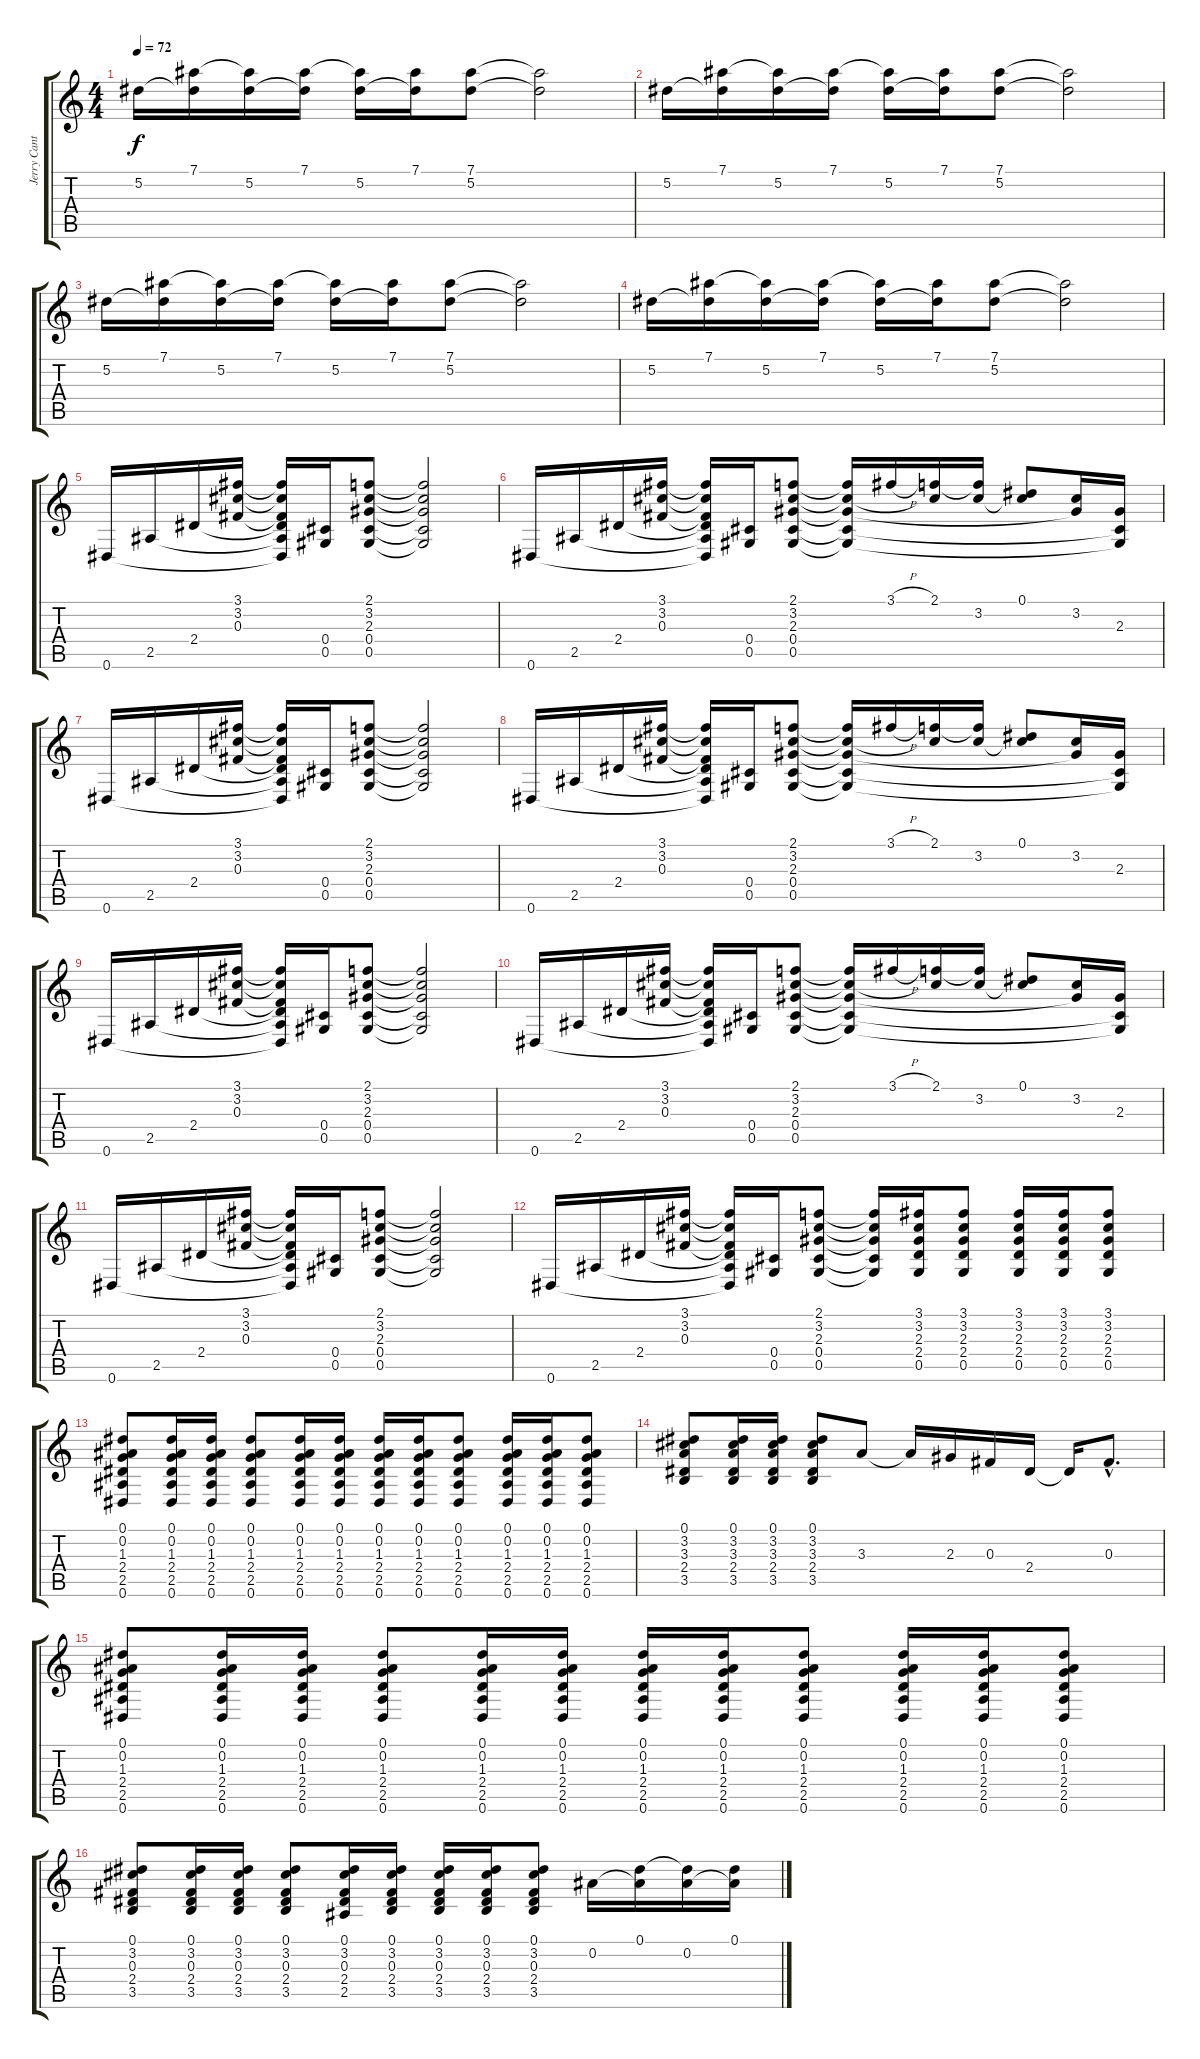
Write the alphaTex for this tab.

\track ("Jerry Cantrell - Guitar 4 - Clean" "Jerry Cant") {instrument electricguitarclean}
\staff {score tabs}
\tuning (Eb4 Bb3 Gb3 Db3 Ab2 Eb2) {hide}
\ts (4 4)
\tempo 72
\clef g2
\ks c
5.2.16{dy f} (7.1 5.2{t}).16 (7.1{t} 5.2).16 (7.1 5.2{t}).16 (7.1{t} 5.2).16 (7.1 5.2{t}).16 (7.1 5.2).8 (7.1{t} 5.2{t}).2 |
5.2.16 (7.1 5.2{t}).16 (7.1{t} 5.2).16 (7.1 5.2{t}).16 (7.1{t} 5.2).16 (7.1 5.2{t}).16 (7.1 5.2).8 (7.1{t} 5.2{t}).2 |
5.2.16 (7.1 5.2{t}).16 (7.1{t} 5.2).16 (7.1 5.2{t}).16 (7.1{t} 5.2).16 (7.1 5.2{t}).16 (7.1 5.2).8 (7.1{t} 5.2{t}).2 |
5.2.16 (7.1 5.2{t}).16 (7.1{t} 5.2).16 (7.1 5.2{t}).16 (7.1{t} 5.2).16 (7.1 5.2{t}).16 (7.1 5.2).8 (7.1{t} 5.2{t}).2 |
0.6.16 2.5.16 2.4.16 (3.1 3.2 0.3).16 (3.1{t} 3.2{t} 0.3{t} 2.4{t} 2.5{t} 0.6{t}).16 (0.4 0.5).16 (2.1 3.2 2.3 0.4 0.5).8 (2.1{t} 3.2{t} 2.3{t} 0.4{t} 0.5{t}).2 |
0.6.16 2.5.16 2.4.16 (3.1 3.2 0.3).16 (3.1{t} 3.2{t} 0.3{t} 2.4{t} 2.5{t} 0.6{t}).16 (0.4 0.5).16 (2.1 3.2 2.3 0.4 0.5).8 (2.1{t} 3.2{t} 2.3{t} 0.4{t} 0.5{t}).16 3.1{h}.16 (2.1 3.2{t}).16 (2.1{t} 3.2).16 (0.1 3.2{t}).8 (3.2 2.3{t}).16 (2.3 0.4{t} 0.5{t}).16 |
0.6.16 2.5.16 2.4.16 (3.1 3.2 0.3).16 (3.1{t} 3.2{t} 0.3{t} 2.4{t} 2.5{t} 0.6{t}).16 (0.4 0.5).16 (2.1 3.2 2.3 0.4 0.5).8 (2.1{t} 3.2{t} 2.3{t} 0.4{t} 0.5{t}).2 |
0.6.16 2.5.16 2.4.16 (3.1 3.2 0.3).16 (3.1{t} 3.2{t} 0.3{t} 2.4{t} 2.5{t} 0.6{t}).16 (0.4 0.5).16 (2.1 3.2 2.3 0.4 0.5).8 (2.1{t} 3.2{t} 2.3{t} 0.4{t} 0.5{t}).16 3.1{h}.16 (2.1 3.2{t}).16 (2.1{t} 3.2).16 (0.1 3.2{t}).8 (3.2 2.3{t}).16 (2.3 0.4{t} 0.5{t}).16 |
0.6.16 2.5.16 2.4.16 (3.1 3.2 0.3).16 (3.1{t} 3.2{t} 0.3{t} 2.4{t} 2.5{t} 0.6{t}).16 (0.4 0.5).16 (2.1 3.2 2.3 0.4 0.5).8 (2.1{t} 3.2{t} 2.3{t} 0.4{t} 0.5{t}).2 |
0.6.16 2.5.16 2.4.16 (3.1 3.2 0.3).16 (3.1{t} 3.2{t} 0.3{t} 2.4{t} 2.5{t} 0.6{t}).16 (0.4 0.5).16 (2.1 3.2 2.3 0.4 0.5).8 (2.1{t} 3.2{t} 2.3{t} 0.4{t} 0.5{t}).16 3.1{h}.16 (2.1 3.2{t}).16 (2.1{t} 3.2).16 (0.1 3.2{t}).8 (3.2 2.3{t}).16 (2.3 0.4{t} 0.5{t}).16 |
0.6.16 2.5.16 2.4.16 (3.1 3.2 0.3).16 (3.1{t} 3.2{t} 0.3{t} 2.4{t} 2.5{t} 0.6{t}).16 (0.4 0.5).16 (2.1 3.2 2.3 0.4 0.5).8 (2.1{t} 3.2{t} 2.3{t} 0.4{t} 0.5{t}).2 |
0.6.16 2.5.16 2.4.16 (3.1 3.2 0.3).16 (3.1{t} 3.2{t} 0.3{t} 2.4{t} 2.5{t} 0.6{t}).16 (0.4 0.5).16 (2.1 3.2 2.3 0.4 0.5).8 (2.1{t} 3.2{t} 2.3{t} 0.4{t} 0.5{t}).16 (3.1 3.2 2.3 2.4 0.5).16 (3.1 3.2 2.3 2.4 0.5).8 (3.1 3.2 2.3 2.4 0.5).16 (3.1 3.2 2.3 2.4 0.5).16 (3.1 3.2 2.3 2.4 0.5).8 |
(0.1 0.2 1.3 2.4 2.5 0.6).8 (0.1 0.2 1.3 2.4 2.5 0.6).16 (0.1 0.2 1.3 2.4 2.5 0.6).16 (0.1 0.2 1.3 2.4 2.5 0.6).8 (0.1 0.2 1.3 2.4 2.5 0.6).16 (0.1 0.2 1.3 2.4 2.5 0.6).16 (0.1 0.2 1.3 2.4 2.5 0.6).16 (0.1 0.2 1.3 2.4 2.5 0.6).16 (0.1 0.2 1.3 2.4 2.5 0.6).8 (0.1 0.2 1.3 2.4 2.5 0.6).16 (0.1 0.2 1.3 2.4 2.5 0.6).16 (0.1 0.2 1.3 2.4 2.5 0.6).8 |
(0.1 3.2 3.3 2.4 3.5).8 (0.1 3.2 3.3 2.4 3.5).16 (0.1 3.2 3.3 2.4 3.5).16 (0.1 3.2 3.3 2.4 3.5).8 3.3.8 3.3{t}.16 2.3.16 0.3.16 2.4.16 2.4{t}.16 0.3{hac}.8{d} |
(0.1 0.2 1.3 2.4 2.5 0.6).8 (0.1 0.2 1.3 2.4 2.5 0.6).16 (0.1 0.2 1.3 2.4 2.5 0.6).16 (0.1 0.2 1.3 2.4 2.5 0.6).8 (0.1 0.2 1.3 2.4 2.5 0.6).16 (0.1 0.2 1.3 2.4 2.5 0.6).16 (0.1 0.2 1.3 2.4 2.5 0.6).16 (0.1 0.2 1.3 2.4 2.5 0.6).16 (0.1 0.2 1.3 2.4 2.5 0.6).8 (0.1 0.2 1.3 2.4 2.5 0.6).16 (0.1 0.2 1.3 2.4 2.5 0.6).16 (0.1 0.2 1.3 2.4 2.5 0.6).8 |
(0.1 3.2 0.3 2.4 3.5).8 (0.1 3.2 0.3 2.4 3.5).16 (0.1 3.2 0.3 2.4 3.5).16 (0.1 3.2 0.3 2.4 3.5).8 (0.1 3.2 0.3 2.4 2.5).16 (0.1 3.2 0.3 2.4 3.5).16 (0.1 3.2 0.3 2.4 3.5).16 (0.1 3.2 0.3 2.4 3.5).16 (0.1 3.2 0.3 2.4 3.5).8 0.2.16 (0.1 0.2{t}).16 (0.1{t} 0.2).16 (0.1 0.2{t}).16
